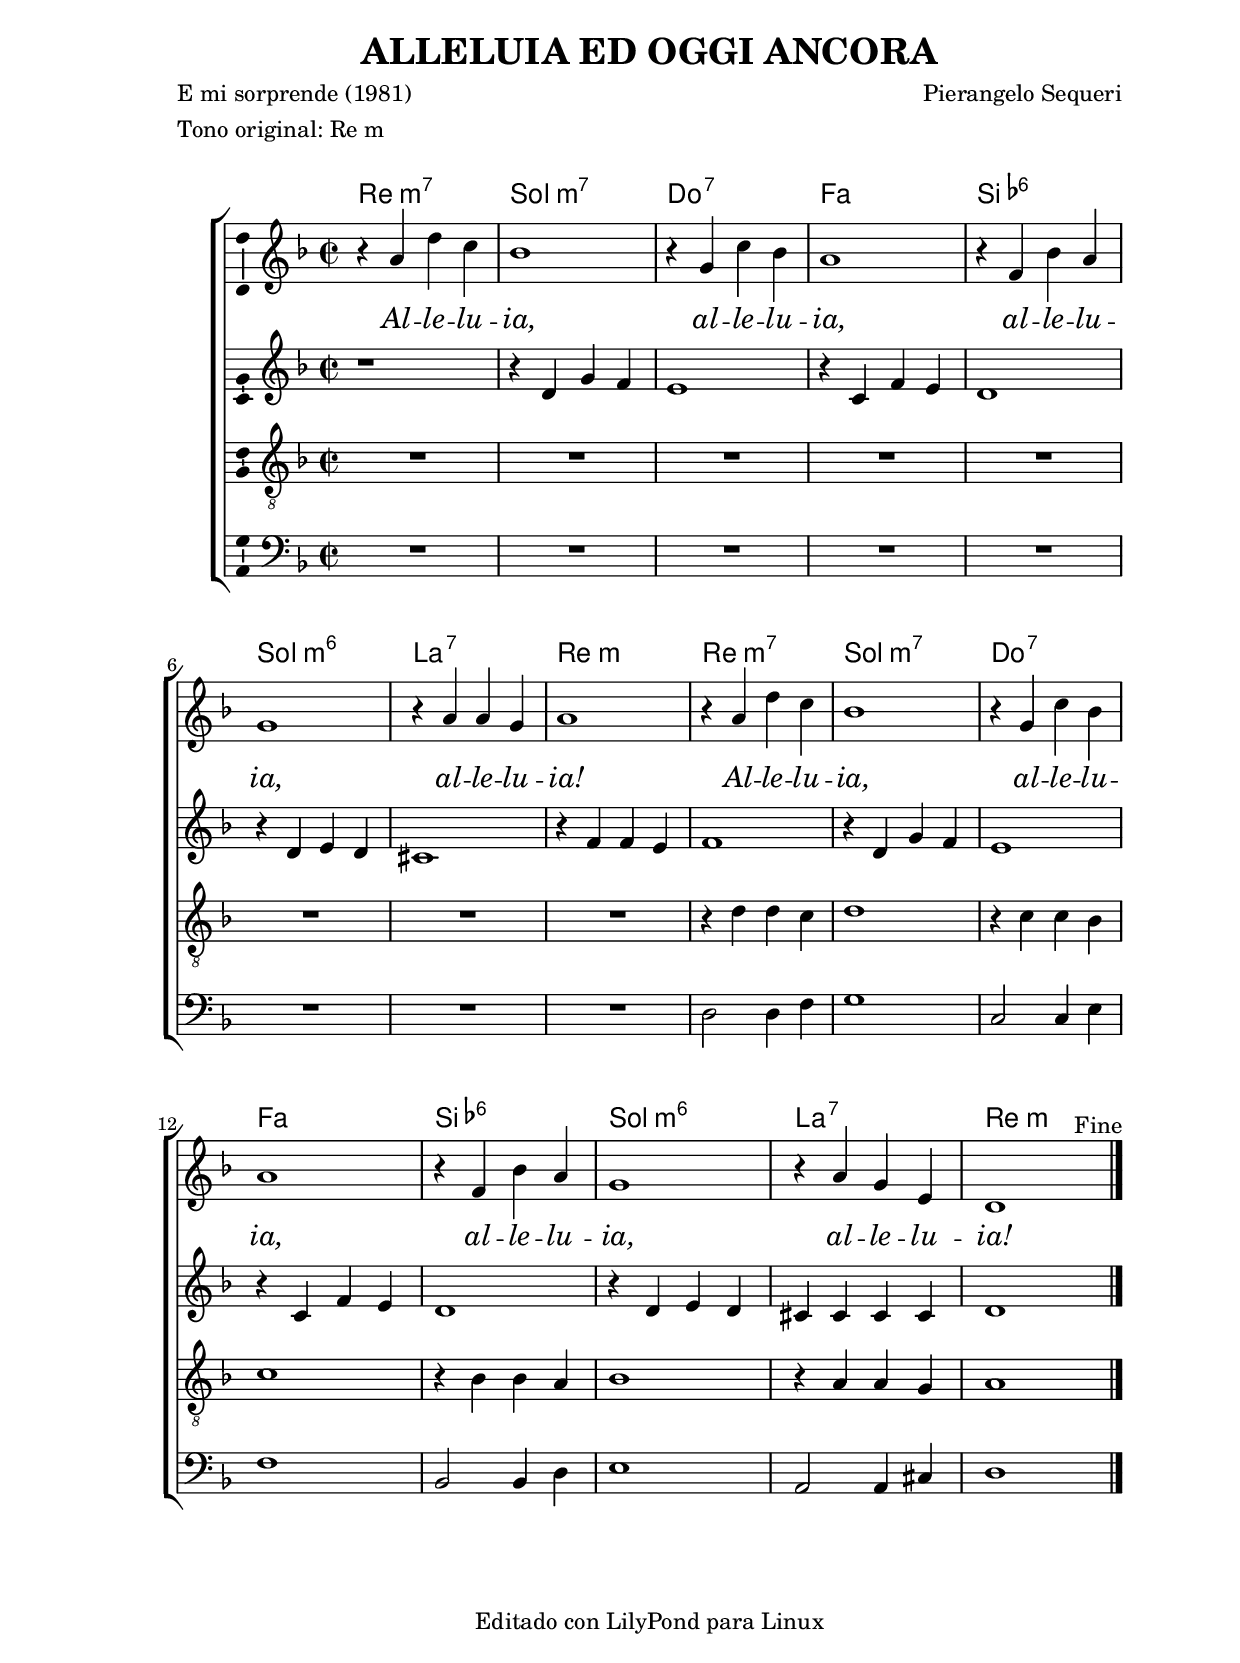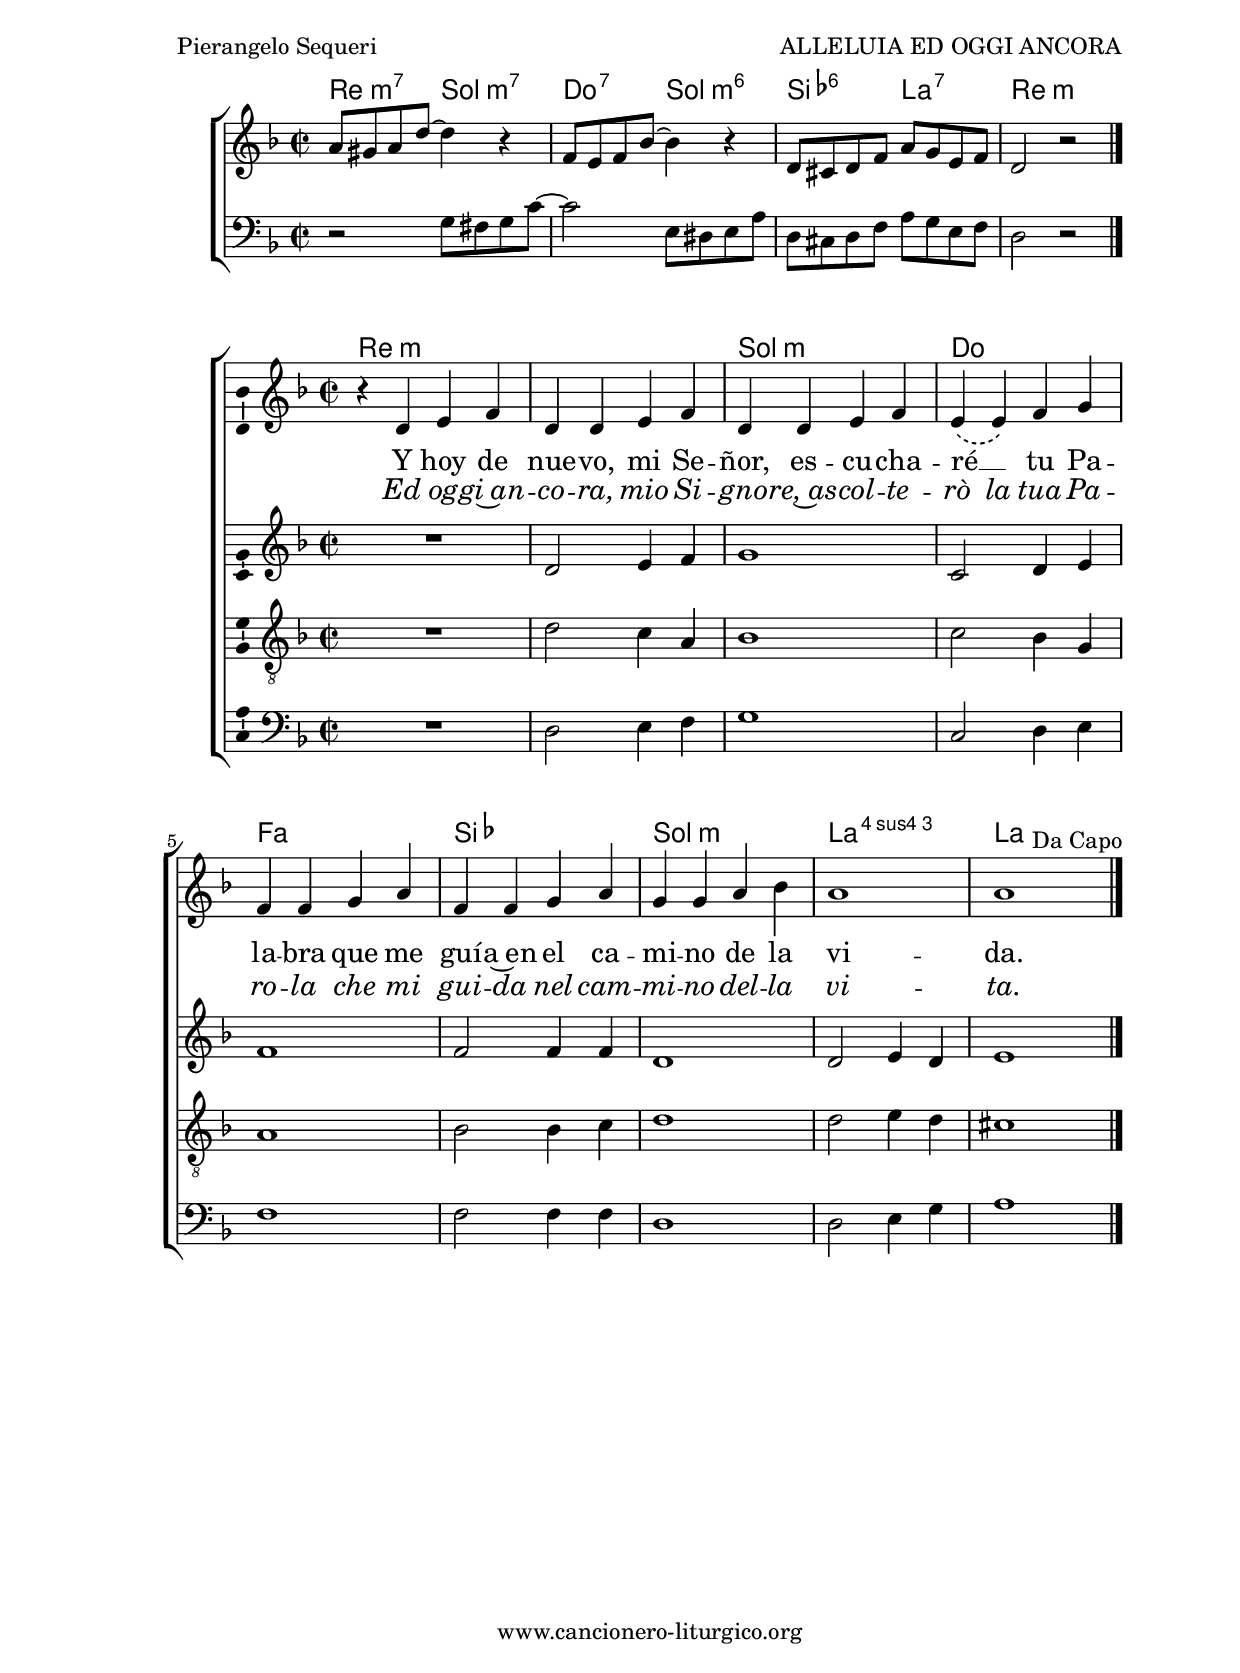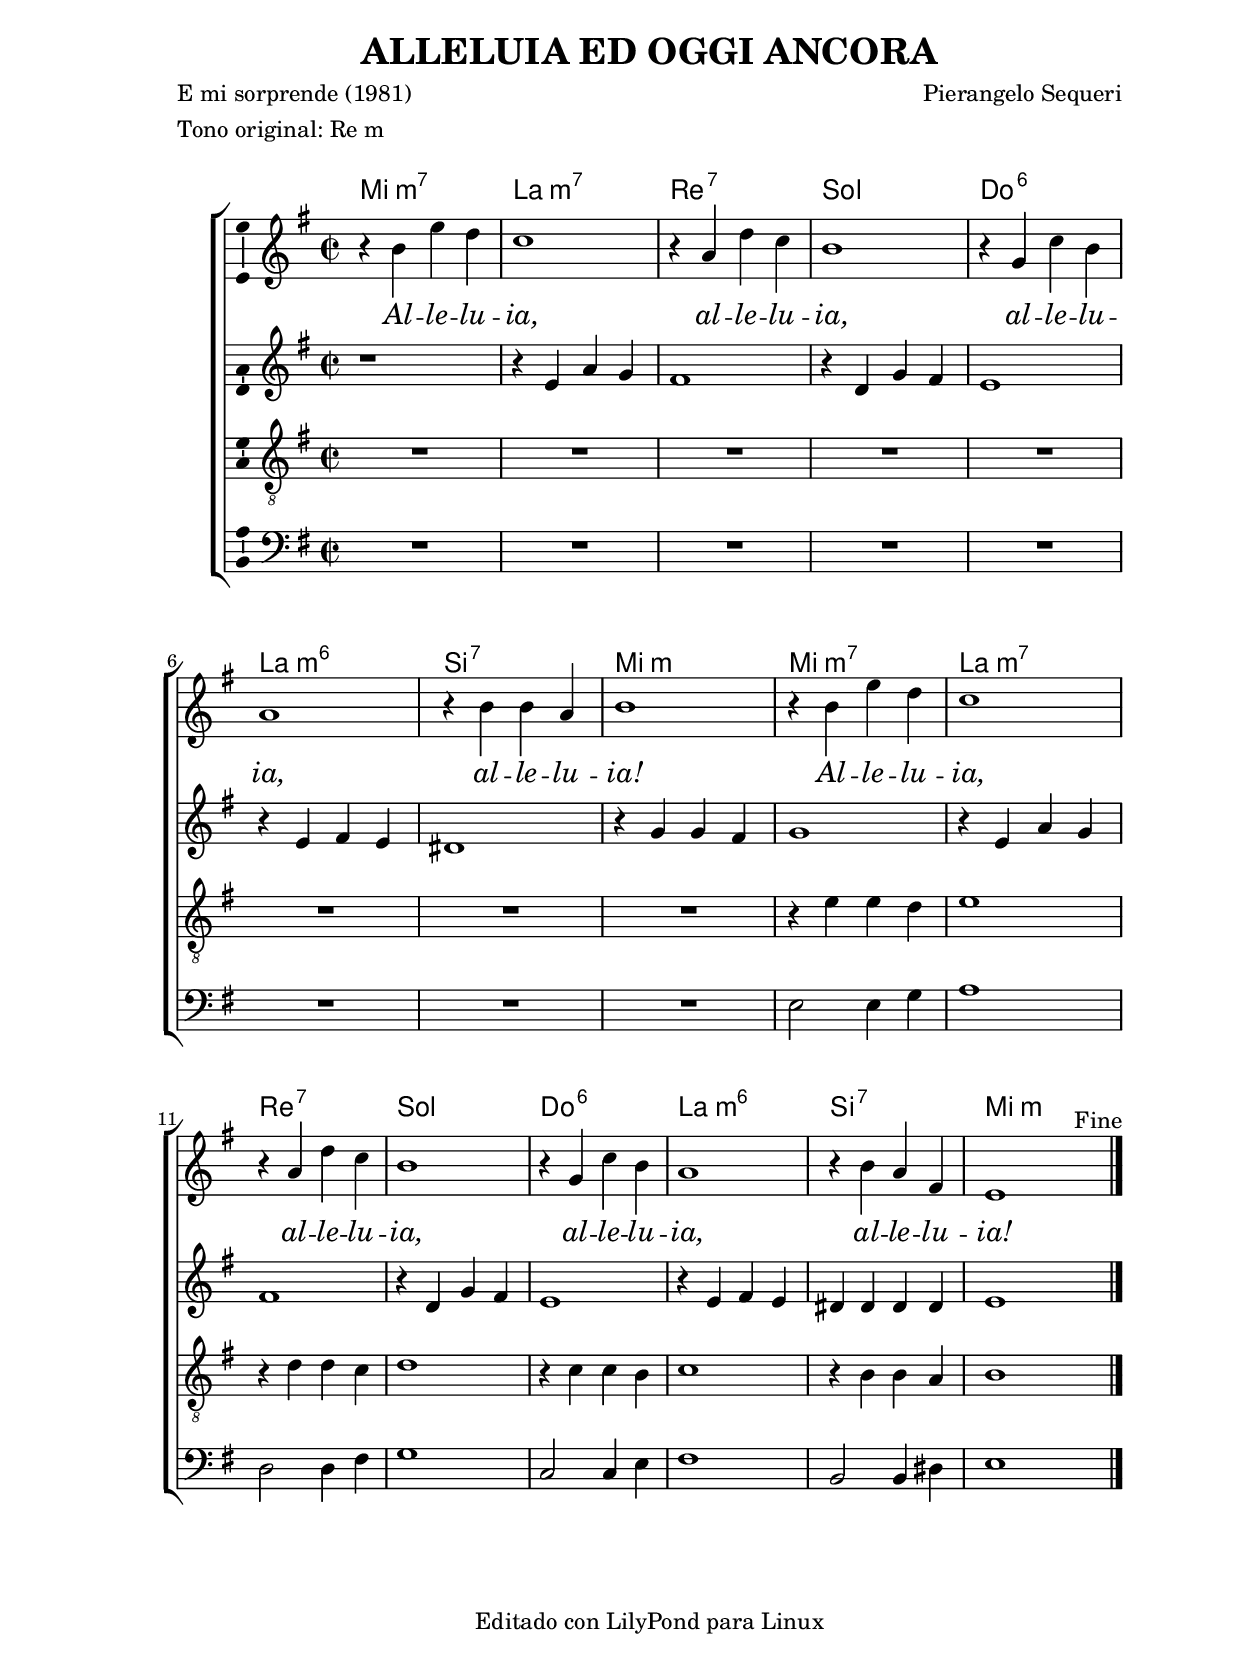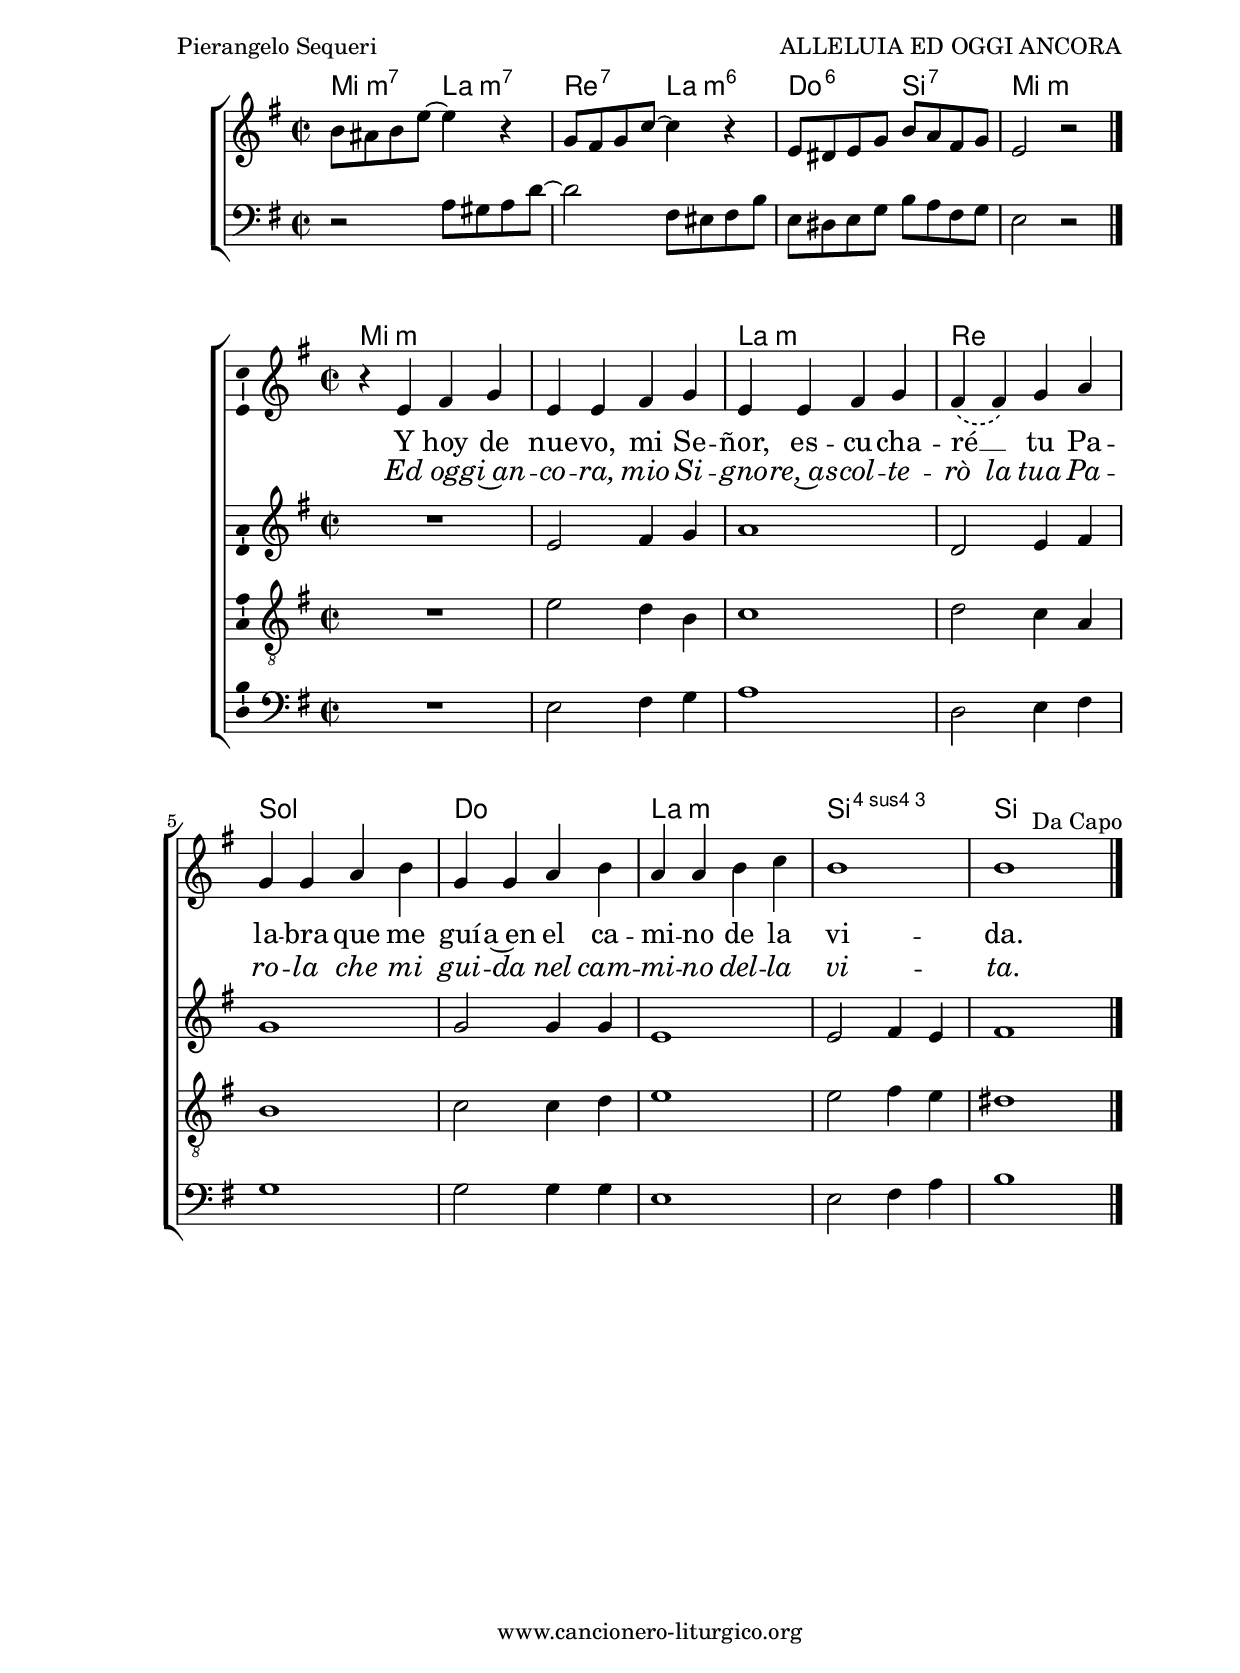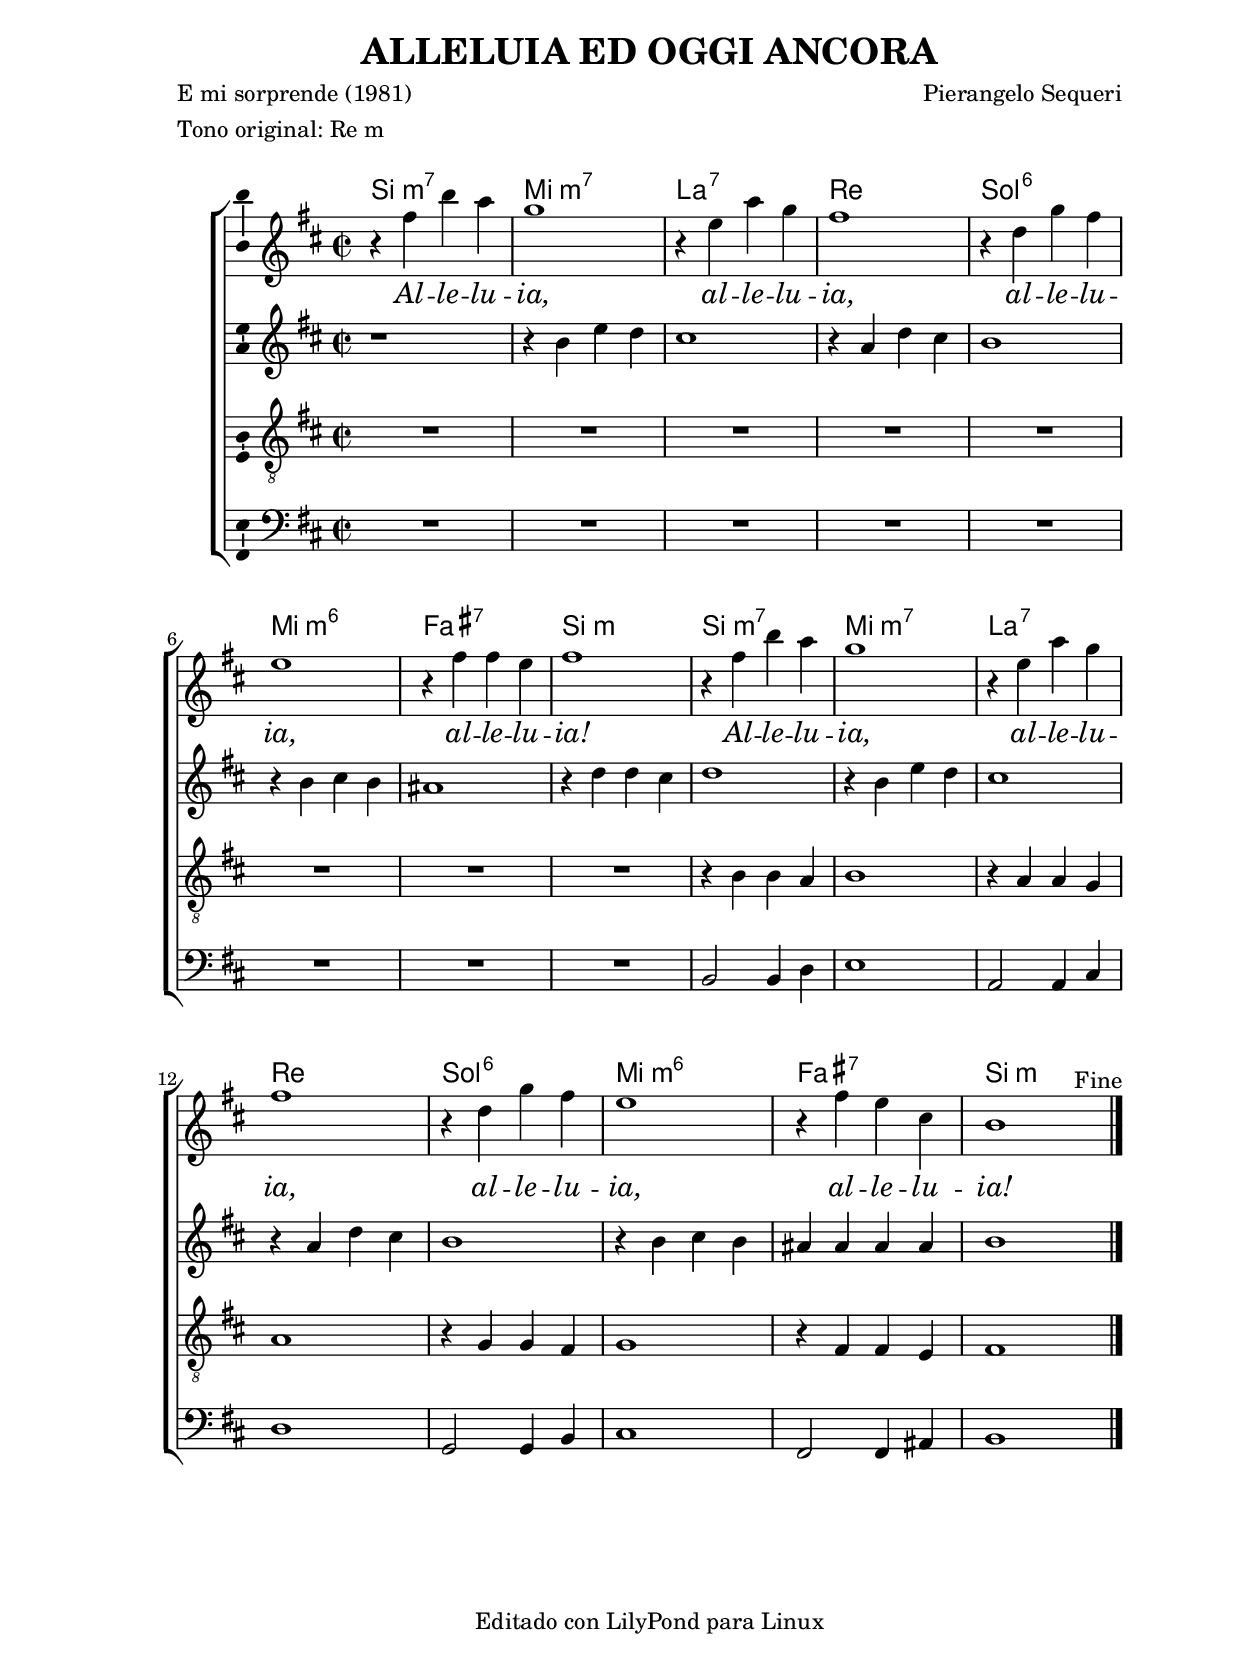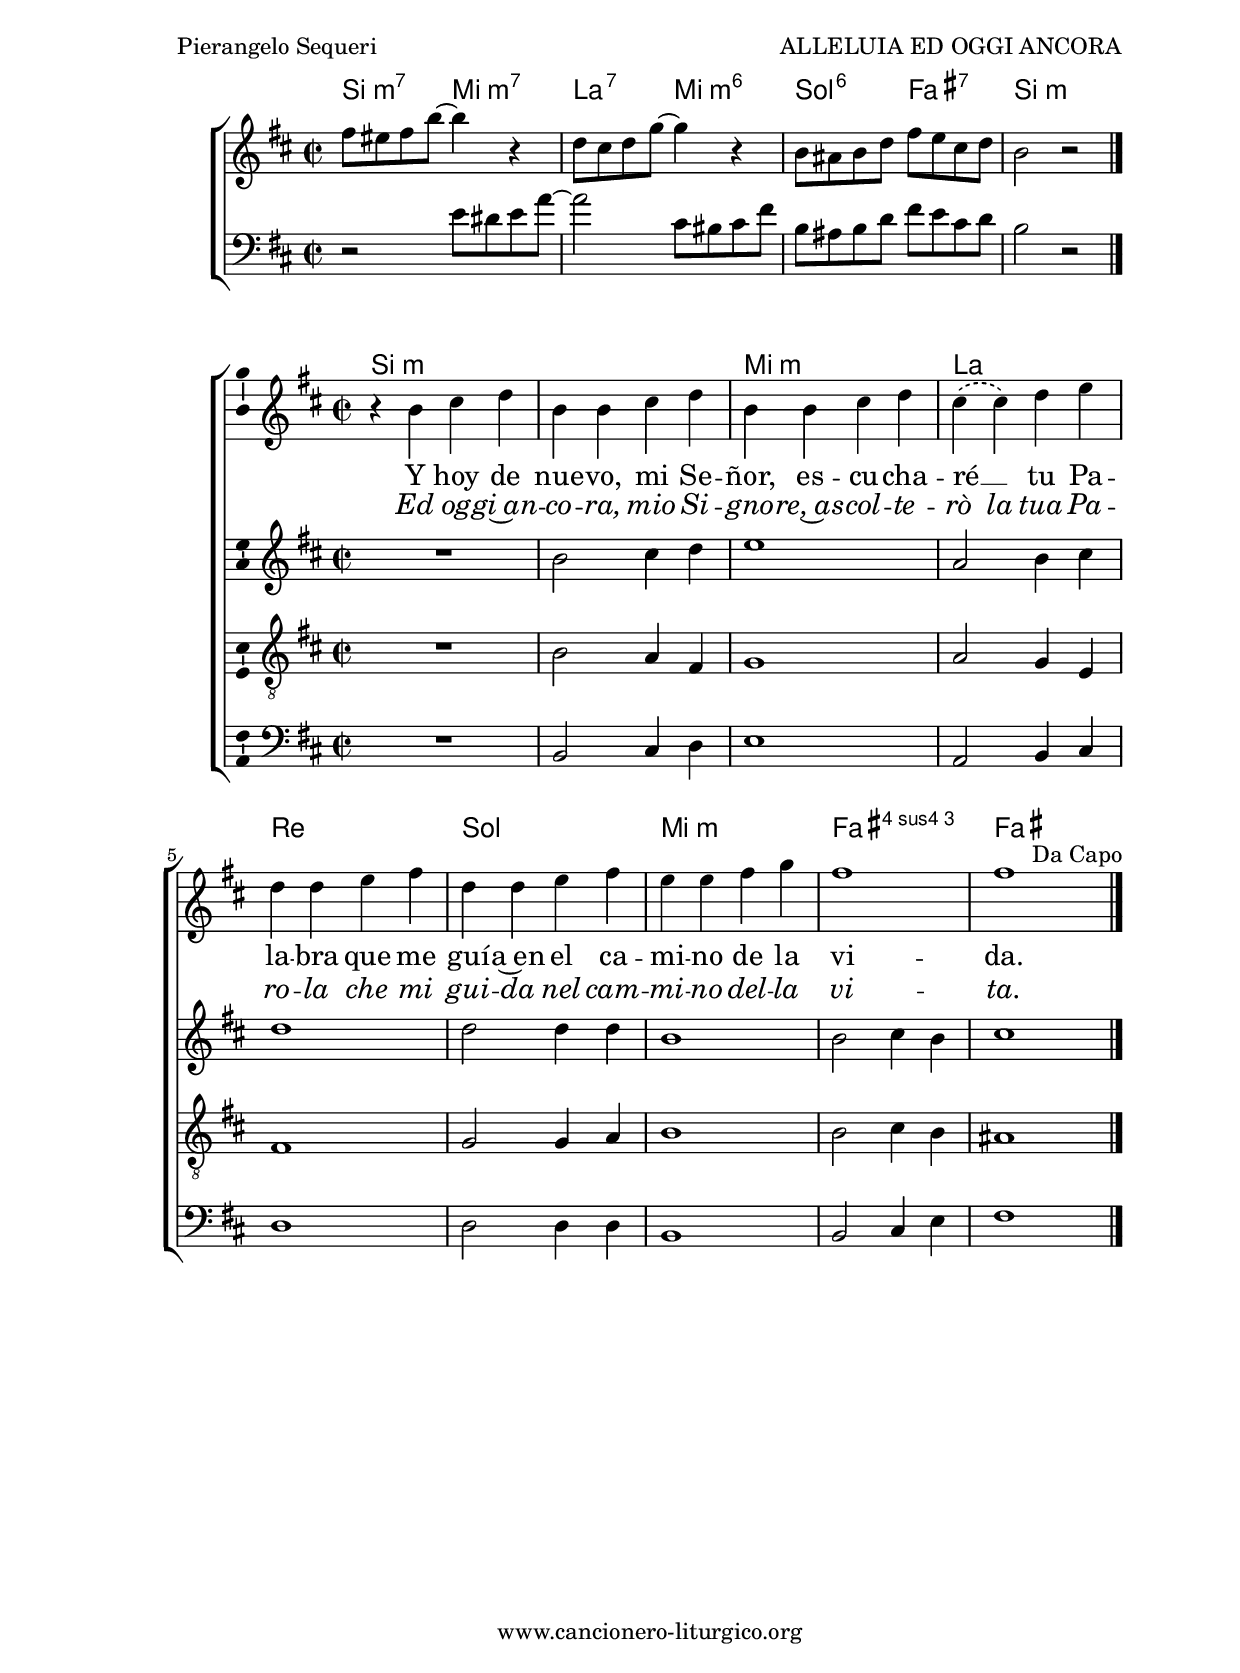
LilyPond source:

%
%para convertir .midi en .wav:
%timidity filename.midi -Ow -o finename.wav
%
%
%Para convertir de .wav a .mp3:
%lame -h -m j filename.wav
%
%
%para escuchar el midi:
%timidity nombrefichero.midi
%

italicas=\override LyricText #'font-shape = #'italic

%versión de lilypond para la que se ha escrito esta partitura:
\version "2.16.0"

	%Tamaño papel
	#(set-default-paper-size "a4")
	%Tamaño partitura
	#(set-global-staff-size 20)
	%No responde al pulsar sobre una nota
	#(ly:set-option 'point-and-click #f)

%parámetros del encabezamiento:
\header {
	title = "ALLELUIA ED OGGI ANCORA"
	subtitle = ""
	composer = "Pierangelo Sequeri"
	poet = "E mi sorprende (1981)"
	meter = "Tono original: Re m"
	arranger = ""
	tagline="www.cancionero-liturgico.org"
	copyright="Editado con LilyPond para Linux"
	}

%parámetros asociados al papel:
\paper  {
	oddHeaderMarkup = \markup {\fill-line { \on-the-fly #not-first-page \fromproperty #'header:title \on-the-fly #not-first-page \fromproperty #'header:composer }}
	evenHeaderMarkup = \markup {\fill-line { \fromproperty #'header:composer \fromproperty #'header:title }}
	#(set-paper-size "a4")
	print-page-number = ##f
	first-page-number = 1
	print-first-page-number = ##f
%	head-separation = 3.0 \cm
	top-margin = 2.0 \cm
	bottom-margin = 0.5\cm
%%%	bottom-margin = 0.9\cm
	left-margin = 3.0 \cm
	line-width = 16.0 \cm 
	indent = 8\mm
	interscoreline = 2.\mm
	between-system-space = 15\mm
%	para que las partituras no llenen la hoja:
	ragged-bottom = ##t
%	idem para la última hoja:
	ragged-last-bottom = ##f
%	para que las partituras llenen el ancho del papel:
	ragged-last = ##f
	after-title-space = 2.5 \cm
%page-count=1
%system-count=8

	%Flexible Vertical Spacing
%	markup-markup-spacing =
%	#'((basic-distance . 15) (minimum-distance . 15) (padding . 3))
	markup-system-spacing =
	#'((basic-distance . 15) (minimum-distance . 15) (padding . 3))
	system-system-spacing =
	#'((basic-distance . 15) (minimum-distance . 15) (padding . 3))
	score-system-spacing =
	#'((basic-distance . 15) (minimum-distance . 15) (padding . 5))
%	top-system-spacing = % header
%	#'((basic-distance . 8) (minimum-distance . 0) (padding . 0))
%	top-markup-spacing =
%	#'((basic-distance . 20) (minimum-distance . 20) (padding . 0))
	last-bottom-spacing = % footer
	#'((basic-distance . 5) (minimum-distance . 5) (padding . 0))
%	score-markup-spacing =
%	#'((basic-distance . 16) (minimum-distance . 13) (padding . 0))

	}


%parámetros que afectan a toda la partitura:
global =  {
	%clave de sol (G):
	\clef G
	%armadura:
%	\transpose g f
	\key d \minor
	\tempo 2=80
	\set Score.tempoHideNote = ##t
	}


acordes = {
	\italianChords
	\chordmode {
%%%	\transpose ees c
{

d1:m7 g:m7 c:7 f
bes:6 g:m6
a:7 d:m

d1:m7 g:m7 c:7 f
bes:6 g:m6
a:7 d:m

	}
	}
}


melodia = 
%%%	\transpose ees c
{
	\relative c''{
	\time 2/2

\phrasingSlurDashed

r4 a4 d c
bes1
r4 g4 c bes
a1
r4 f4 bes a
g1
r4 a4 a g
a1

r4 a4 d c
bes1
r4 g4 c bes
a1
r4 f4 bes a
g1
r4 a4 g e
d1^"              Fine"

	\bar "|."
	}
	}


melodiados = 
%%%	\transpose ees c
{

	\relative c'{
	\time 2/2

r1
r4 d4 g f
e1
r4 c4 f e
d1
r4 d4 e d
cis1
r4 f4 f e
f1

r4  d4 g f
e1
r4 c4 f e
d1
r4 d4 e d
cis4 cis cis cis
d1

	\bar "|."
	}
	}

melodiatres = 
%%%	\transpose ees c
{
%%%%	%clave de fa (F):
%%%%	\clef F
	\clef "G_8"

	\relative c'{
	\time 2/2

R1*8

r4 d4 d c
d1
r4 c4 c bes
c1
r4 bes4 bes a
bes1
r4 a4 a g
a1

	\bar "|."
	}
	}

melodiacuatro = 
%%%	\transpose ees c
{
%%%%	%clave de fa (F):
	\clef F

	\relative c{
	\time 2/2

R1*8

d2 d4 f
g1
c,2 c4 e
f1
bes,2 bes4 d
e1
a,2 a4 cis
d1

	\bar "|."
	}
	}

textodos = \lyricmode {
\italicas
Al -- le -- lu -- ia, al -- le -- lu -- ia,
al -- le -- lu -- ia, al -- le -- lu -- ia!

Al -- le -- lu -- ia, al -- le -- lu -- ia,
al -- le -- lu -- ia, al -- le -- lu -- ia!
	}


acordesintro = {
	\italianChords
	\chordmode {
%%%	\transpose ees c
{

d2:m7 g:m7 c:7 g:m6 bes:6 a:7 d1:m

	}
	}
}


melodiaintro = 
%%%	\transpose ees c
{
	\relative c''{
	\time 2/2

a8 gis a d~d4 r4
f,8 e f bes~bes4 r4
d,8 cis d f a g e f
d2 r2

	\bar "|."
	}
	}

melodiaintrodos = 
%%%	\transpose ees c
{
%%%%	%clave de fa (F):
	\clef F

	\relative c'{
	\time 2/2

r2 g8 fis g c~
c2 e,8 dis e a
d,8 cis d f a g e f
d2 r2

	\bar "|."
	}
	}


acordesb = {
	\italianChords
	\chordmode {
%%%	\transpose ees c
{

d1:m d:m g:m c f bes g:m a:4 a

	}
	}
}


melodiab = 
%%%	\transpose ees c
{
	\relative c'{
	\time 2/2

\phrasingSlurDashed

r4 d4 e f
d4 d e f
d4 d e f
e4 \(e\) f g
f4 f g a
f4 f g a
g4 g a bes
a1
a1^"      Da Capo"

	\bar "|."
	}
	}


melodiadosb = 
%%%	\transpose ees c
{

	\relative c'{
	\time 2/2

R1

d2 e4 f
g1
c,2 d4 e
f1
f2 f4 f
d1
d2 e4 d
e1

	\bar "|."
	}
	}

melodiatresb = 
%%%	\transpose ees c
{
%%%%	%clave de fa (F):
%%%%	\clef F
	\clef "G_8"

	\relative c'{
	\time 2/2

R1

d2 c4 a
bes1
c2 bes4 g
a1
bes2 bes4 c
d1
d2 e4 d
cis1

	\bar "|."
	}
	}

melodiacuatrob = 
%%%	\transpose ees c
{
%%%%	%clave de fa (F):
	\clef F

	\relative c{
	\time 2/2

R1

d2 e4 f
g1
c,2 d4 e
f1
f2 f4 f
d1
d2 e4 g
a1

	\bar "|."
	}
	}


textob = \lyricmode {
Y hoy de nue -- vo, mi Se -- ñor, es -- cu -- cha -- ré __ _ tu Pa -- la -- bra
que me guí -- a~en el ca -- mi -- no de la vi -- da.

	}

textodosb = \lyricmode {
\italicas
Ed og -- gi~an -- co -- ra, mio Si -- gno -- re,~as -- col -- te -- rò la tua Pa -- ro -- la
che mi gui -- da nel cam -- mi -- no del -- la vi -- ta.
	}


acordesStaff = \context ChordNames = acordesStaff <<
	\set chordChanges = ##t
	\acordes
	>>


vozStaff = \context Voice = vozStaff
\with {\consists "Ambitus_engraver"}
<<
%	\set Staff.instrumentName = ""
%	\set Staff.shortInstrumentName = ""
%	\set Staff.midiInstrument = #"clarinet"
%	\set Staff.midiInstrument = #"cello"
	\set Staff.midiInstrument = #"flute"
%	\set Staff.midiInstrument = #"electric guitar (jazz)"
%	\set Staff.midiInstrument = #"english horn"
%	\set Staff.midiInstrument = #"violin"
%	\set Staff.midiInstrument = #"glockenspiel"
	\set Staff.midiMinimumVolume = #0.7
	\set Staff.midiMaximumVolume = #0.9
	\global
	\melodia
	>>

vozdosStaff = \context Voice = vozdosStaff
\with {\consists "Ambitus_engraver"}
<<
	\override Staff.StaffSymbol #'staff-space = #(magstep -0.35)
	\set Staff.midiInstrument = #"english horn"
	\set Staff.midiMinimumVolume = #0.7
	\set Staff.midiMaximumVolume = #0.9
	\global
	\melodiados
	>>

voztresStaff = \context Voice = voztresStaff
\with {\consists "Ambitus_engraver"}
<<
	\override Staff.StaffSymbol #'staff-space = #(magstep -0.35)
	\set Staff.midiInstrument = #"violin"
	\set Staff.midiMinimumVolume = #0.7
	\set Staff.midiMaximumVolume = #0.9
	\global
	\relative c' \melodiatres
	>>

vozcuatroStaff = \context Voice = vozcuatroStaff
\with {\consists "Ambitus_engraver"}
<<
	\override Staff.StaffSymbol #'staff-space = #(magstep -0.35)
	\set Staff.midiInstrument = #"flute"
	\set Staff.midiMinimumVolume = #0.7
	\set Staff.midiMaximumVolume = #0.9
	\global
	\relative c' \melodiacuatro
	>>

textodosStaff = \context Lyrics = textodosStaff <<
	\lyricsto vozStaff \textodos
	>>


acordesintroStaff = \context ChordNames = acordesintroStaff <<
	\set chordChanges = ##t
	\acordesintro
	>>

vozintroStaff = \context Voice = vozintroStaff
<<
	\override Staff.StaffSymbol #'staff-space = #(magstep -0.35)
	\set Staff.midiInstrument = #"english horn"
	\set Staff.midiMinimumVolume = #0.7
	\set Staff.midiMaximumVolume = #0.9
	\global
	\melodiaintro
	>>

vozintrodosStaff = \context Voice = vozintrodosStaff
<<
	\override Staff.StaffSymbol #'staff-space = #(magstep -0.35)
	\set Staff.midiInstrument = #"english horn"
	\set Staff.midiMinimumVolume = #0.7
	\set Staff.midiMaximumVolume = #0.9
	\global
	\melodiaintrodos
	>>


acordesbStaff = \context ChordNames = acordesbStaff <<
	\set chordChanges = ##t
	\acordesb
	>>

vozbStaff = \context Voice = vozbStaff
\with {\consists "Ambitus_engraver"}
<<
%	\set Staff.instrumentName = ""
%	\set Staff.shortInstrumentName = ""
%	\set Staff.midiInstrument = #"clarinet"
%	\set Staff.midiInstrument = #"cello"
	\set Staff.midiInstrument = #"flute"
%	\set Staff.midiInstrument = #"electric guitar (jazz)"
%	\set Staff.midiInstrument = #"english horn"
%	\set Staff.midiInstrument = #"violin"
%	\set Staff.midiInstrument = #"glockenspiel"
	\set Staff.midiMinimumVolume = #0.7
	\set Staff.midiMaximumVolume = #0.9
	\global
	\melodiab
	>>

vozdosbStaff = \context Voice = vozdosbStaff
\with {\consists "Ambitus_engraver"}
<<
	\override Staff.StaffSymbol #'staff-space = #(magstep -0.35)
	\set Staff.midiInstrument = #"english horn"
	\set Staff.midiMinimumVolume = #0.7
	\set Staff.midiMaximumVolume = #0.9
	\global
	\melodiadosb
	>>

voztresbStaff = \context Voice = voztresbStaff
\with {\consists "Ambitus_engraver"}
<<
	\override Staff.StaffSymbol #'staff-space = #(magstep -0.35)
	\set Staff.midiInstrument = #"violin"
	\set Staff.midiMinimumVolume = #0.7
	\set Staff.midiMaximumVolume = #0.9
	\global
	\relative c' \melodiatresb
	>>

vozcuatrobStaff = \context Voice = vozcuatrobStaff
\with {\consists "Ambitus_engraver"}
<<
	\override Staff.StaffSymbol #'staff-space = #(magstep -0.35)
	\set Staff.midiInstrument = #"flute"
	\set Staff.midiMinimumVolume = #0.7
	\set Staff.midiMaximumVolume = #0.9
	\global
	\relative c' \melodiacuatrob
	>>

textobStaff = \context Lyrics = textobStaff <<
	\lyricsto vozbStaff \textob
	>>

textodosbStaff = \context Lyrics = textodosbStaff <<
	\lyricsto vozbStaff \textodosb
	>>


\book {
	\score {
		\context ChoirStaff {
%			\override StaffGroup.SystemStartBracket #'collapse-height = #1
%			\override Score.SystemStartBar #'collapse-height = #1
			<<
			\acordesStaff
			\vozStaff
			\textodosStaff
			\vozdosStaff
			\voztresStaff
			\vozcuatroStaff
			>>
			}
		\layout {
	    		\context {
				\Lyrics
				\override LyricText #'font-size = #2
				}
	   		 \context {
				\Score
				\override StaffSymbol #'staff-space = #(magstep +3)
				}
			}
		}
	\score {
		\context ChoirStaff {
%			\override StaffGroup.SystemStartBracket #'collapse-height = #1
%			\override Score.SystemStartBar #'collapse-height = #1
			<<
			\acordesintroStaff
			\vozintroStaff
			\vozintrodosStaff
			>>
			}
		\layout {
system-count=1
	    		\context {
				\Lyrics
				\override LyricText #'font-size = #2
				}
	   		 \context {
				\Score
				\override StaffSymbol #'staff-space = #(magstep +3)
				}
			}
		}
	\score {
		\context ChoirStaff {
%			\override StaffGroup.SystemStartBracket #'collapse-height = #1
%			\override Score.SystemStartBar #'collapse-height = #1
			<<
			\acordesbStaff
			\vozbStaff
			\textobStaff
			\textodosbStaff
			\vozdosbStaff
			\voztresbStaff
			\vozcuatrobStaff
			>>
			}
		\layout {
	    		\context {
				\Lyrics
				\override LyricText #'font-size = #2
				}
	   		 \context {
				\Score
				\override StaffSymbol #'staff-space = #(magstep +3)
				}
			}
		}
	\score {
		\unfoldRepeats
		\context ChoirStaff {
			<<
			\acordesStaff
			\vozStaff
			\vozdosStaff
			\voztresStaff
			\vozcuatroStaff
			>>
			<<
			\acordesintroStaff
			\vozintroStaff
			\vozintrodosStaff
			>>
			<<
			\acordesbStaff
			\vozbStaff
			\vozdosbStaff
			\voztresbStaff
			\vozcuatrobStaff
			>>
			}
		\midi {
	  		\context {
	  			\Score
				tempoWholesPerMinute = #(ly:make-moment 70 4)
				}
			}
		}
	}



#(define output-suffix "C")
\book {
	\score {
		\context ChoirStaff {
%			\override StaffGroup.SystemStartBracket #'collapse-height = #1
%			\override Score.SystemStartBar #'collapse-height = #1
\transpose c d
			<<
			\acordesStaff
			\vozStaff
			\textodosStaff
			\vozdosStaff
			\voztresStaff
			\vozcuatroStaff
			>>
			}
		\layout {
	    		\context {
				\Lyrics
				\override LyricText #'font-size = #2
				}
	   		 \context {
				\Score
				\override StaffSymbol #'staff-space = #(magstep +3)
				}
			}
		}
	\score {
		\context ChoirStaff {
%			\override StaffGroup.SystemStartBracket #'collapse-height = #1
%			\override Score.SystemStartBar #'collapse-height = #1
\transpose c d
			<<
			\acordesintroStaff
			\vozintroStaff
			\vozintrodosStaff
			>>
			}
		\layout {
system-count=1
	    		\context {
				\Lyrics
				\override LyricText #'font-size = #2
				}
	   		 \context {
				\Score
				\override StaffSymbol #'staff-space = #(magstep +3)
				}
			}
		}
	\score {
		\context ChoirStaff {
%			\override StaffGroup.SystemStartBracket #'collapse-height = #1
%			\override Score.SystemStartBar #'collapse-height = #1
\transpose c d
			<<
			\acordesbStaff
			\vozbStaff
			\textobStaff
			\textodosbStaff
			\vozdosbStaff
			\voztresbStaff
			\vozcuatrobStaff
			>>
			}
		\layout {
	    		\context {
				\Lyrics
				\override LyricText #'font-size = #2
				}
	   		 \context {
				\Score
				\override StaffSymbol #'staff-space = #(magstep +3)
				}
			}
		}
	}

#(define output-suffix "S")
\book {
	\score {
		\context ChoirStaff {
%			\override StaffGroup.SystemStartBracket #'collapse-height = #1
%			\override Score.SystemStartBar #'collapse-height = #1
\transpose c a
			<<
			\acordesStaff
			\vozStaff
			\textodosStaff
			\vozdosStaff
\transpose a a,
			\voztresStaff
\transpose a a,
			\vozcuatroStaff
			>>
			}
		\layout {
	    		\context {
				\Lyrics
				\override LyricText #'font-size = #2
				}
	   		 \context {
				\Score
				\override StaffSymbol #'staff-space = #(magstep +3)
				}
			}
		}
	\score {
		\context ChoirStaff {
%			\override StaffGroup.SystemStartBracket #'collapse-height = #1
%			\override Score.SystemStartBar #'collapse-height = #1
\transpose c a
			<<
			\acordesintroStaff
			\vozintroStaff
			\vozintrodosStaff
			>>
			}
		\layout {
system-count=1
	    		\context {
				\Lyrics
				\override LyricText #'font-size = #2
				}
	   		 \context {
				\Score
				\override StaffSymbol #'staff-space = #(magstep +3)
				}
			}
		}
	\score {
		\context ChoirStaff {
%			\override StaffGroup.SystemStartBracket #'collapse-height = #1
%			\override Score.SystemStartBar #'collapse-height = #1
\transpose c a
			<<
			\acordesbStaff
			\vozbStaff
			\textobStaff
			\textodosbStaff
			\vozdosbStaff
\transpose a a,
			\voztresbStaff
\transpose a a,
			\vozcuatrobStaff
			>>
			}
		\layout {
	    		\context {
				\Lyrics
				\override LyricText #'font-size = #2
				}
	   		 \context {
				\Score
				\override StaffSymbol #'staff-space = #(magstep +3)
				}
			}
		}
	}


